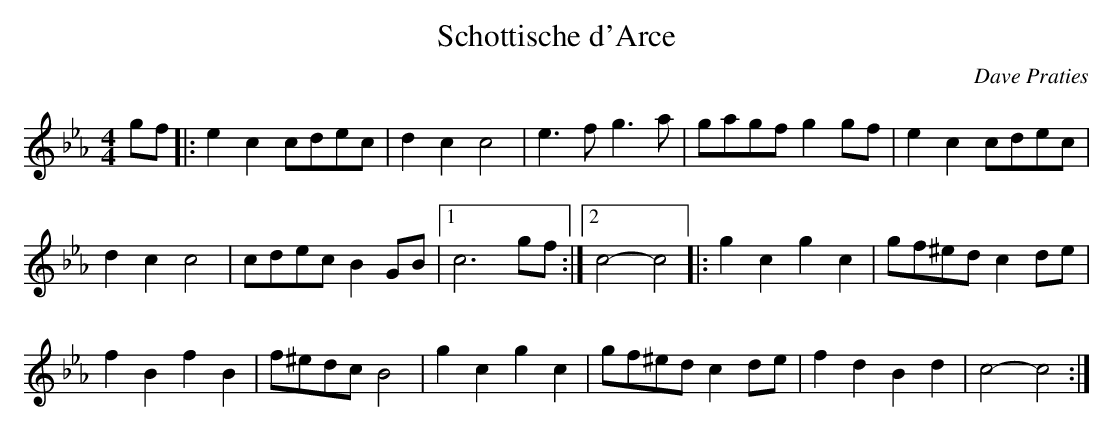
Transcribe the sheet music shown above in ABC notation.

X:1
T:Schottische d'Arce
C:Dave Praties
L:1/8
M:4/4
K:C minor
gf|: e2c2 cdec |d2c2 c4 | e3f g3a | gagf g2gf | e2c2 cdec |
d2c2 c4 | cdec B2GB |1 c6 gf :|2 c4-c4 |: g2c2 g2c2 | gf^ed c2de |
f2B2 f2B2 | f^edc B4 | g2c2 g2c2 | gf^ed c2de | f2d2 B2d2 | c4-c4 :|
